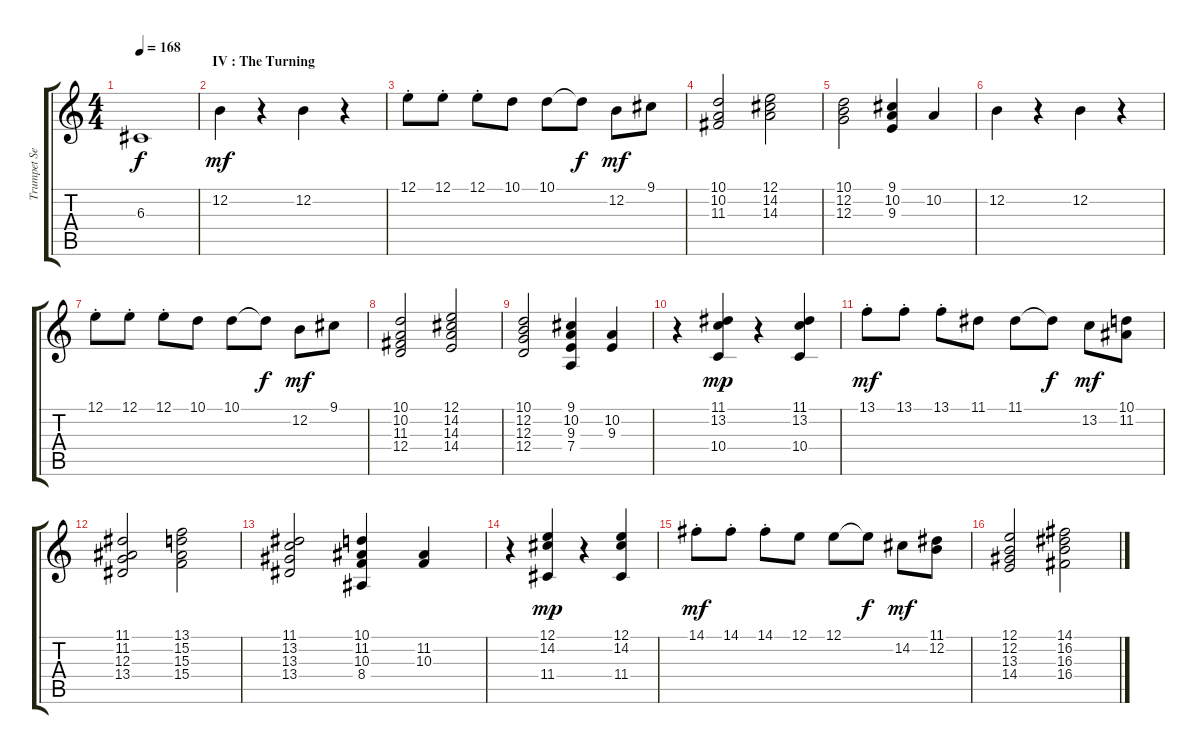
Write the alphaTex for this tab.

\track ("Trumpet Section" "Trumpet Se") {instrument trombone}
\staff {score tabs}
\tuning (E4 B3 G3 D3 A2 E2) {hide}
\ts (4 4)
\tempo 168
\clef g2
\ks c
6.3{t}.1{dy f} |
\section ("" "IV : The Turning")
12.2.4{dy mf volume 12 instrument trombone} r.4 12.2.4 r.4 |
12.1{st}.8 12.1{st}.8 12.1{st}.8 10.1.8 10.1.8 10.1{t}.8{dy f} 12.2.8{dy mf} 9.1.8 |
(10.1 10.2 11.3).2 (12.1 14.2 14.3).2 |
(10.1 12.2 12.3).2 (9.1 10.2 9.3).4 10.2.4 |
12.2.4 r.4 12.2.4 r.4 |
12.1{st}.8 12.1{st}.8 12.1{st}.8 10.1.8 10.1.8 10.1{t}.8{dy f} 12.2.8{dy mf} 9.1.8 |
(10.1 10.2 11.3 12.4).2 (12.1 14.2 14.3 14.4).2 |
(10.1 12.2 12.3 12.4).2 (9.1 10.2 9.3 7.4).4 (10.2 9.3).4 |
\section ("" "")
r.4 (11.1 13.2 10.4).4{dy mp} r.4 (11.1 13.2 10.4).4 |
13.1{st}.8{dy mf} 13.1{st}.8 13.1{st}.8 11.1.8 11.1.8 11.1{t}.8{dy f} 13.2.8{dy mf} (10.1 11.2).8 |
(11.1 11.2 12.3 13.4).2 (13.1 15.2 15.3 15.4).2 |
(11.1 13.2 13.3 13.4).2 (10.1 11.2 10.3 8.4).4 (11.2 10.3).4 |
\section ("" "")
r.4 (12.1 14.2 11.4).4{dy mp} r.4 (12.1 14.2 11.4).4 |
14.1{st}.8{dy mf} 14.1{st}.8 14.1{st}.8 12.1.8 12.1.8 12.1{t}.8{dy f} 14.2.8{dy mf} (11.1 12.2).8 |
(12.1 12.2 13.3 14.4).2 (14.1 16.2 16.3 16.4).2
